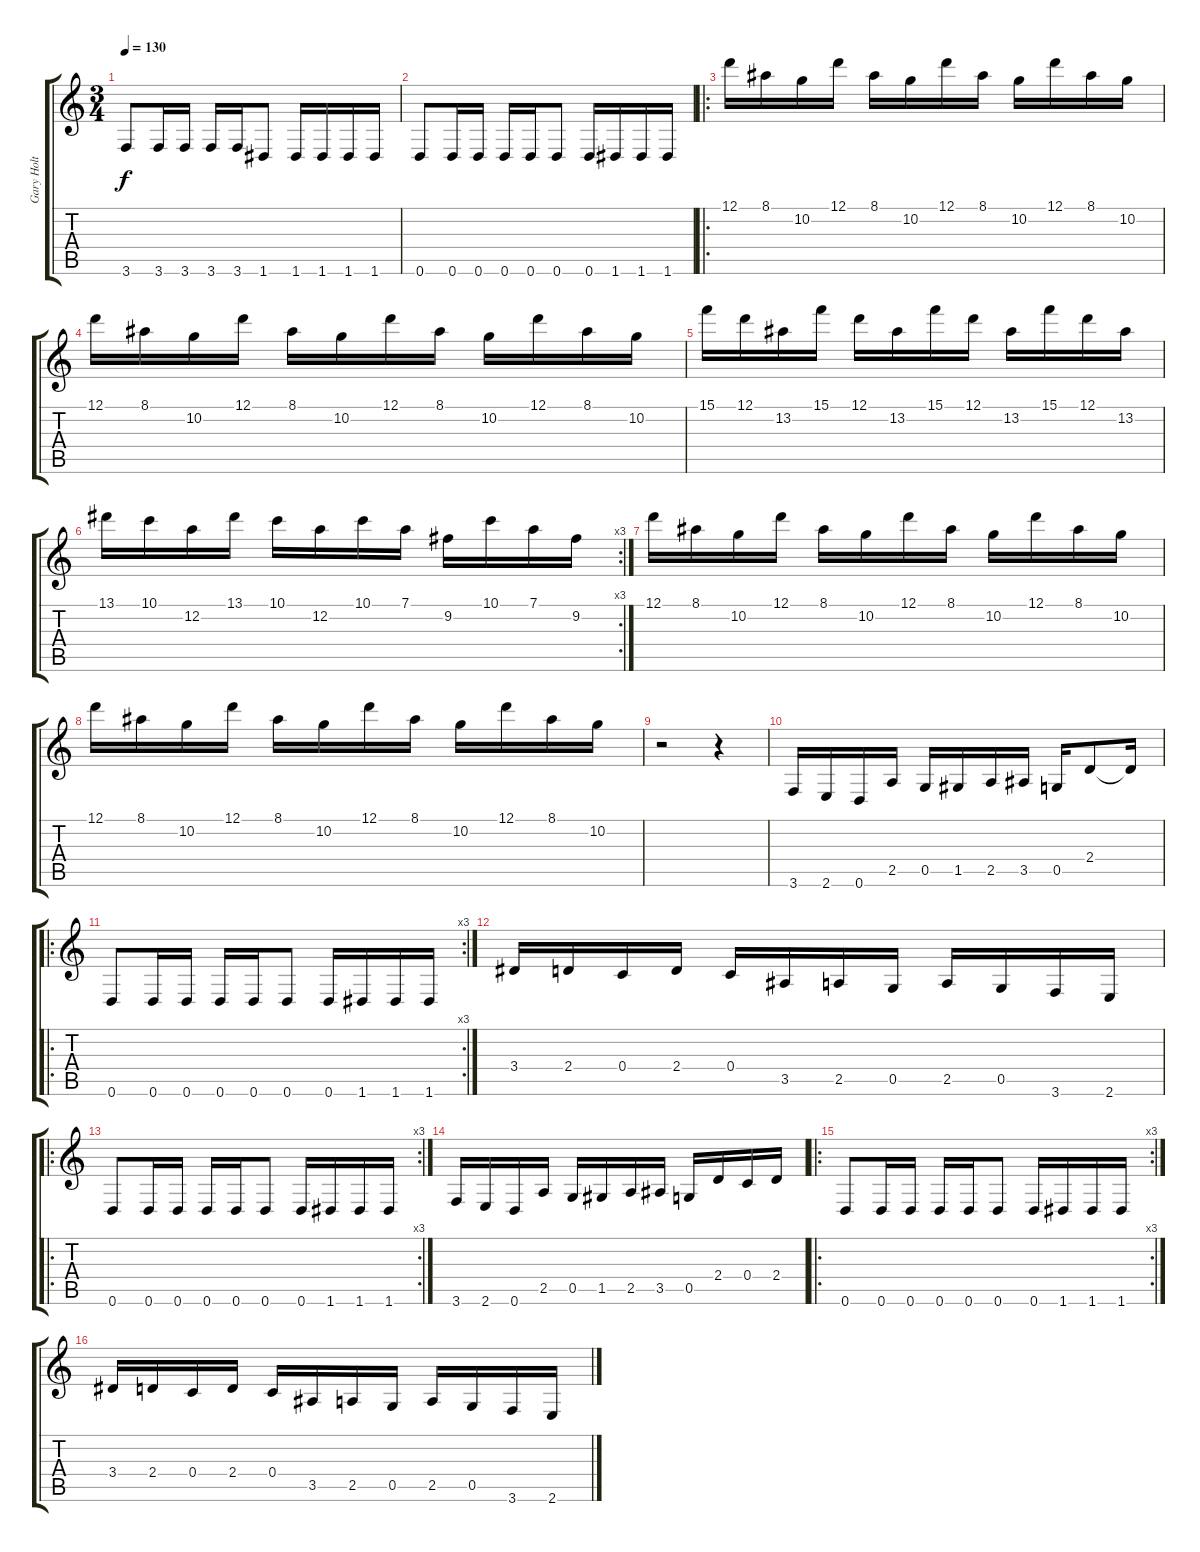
\track ("Gary Holt" "Gary Holt") {instrument distortionguitar}
\staff {score tabs}
\tuning (D4 A3 F3 C3 G2 D2) {hide}
\ts (3 4)
\tempo 130
\clef g2
\ks c
3.6.8{dy f} 3.6.16 3.6.16 3.6.16 3.6.16 1.6.8 1.6.16 1.6.16 1.6.16 1.6.16 |
0.6.8 0.6.16 0.6.16 0.6.16 0.6.16 0.6.8 0.6.16 1.6.16 1.6.16 1.6.16 |
\ro
12.1.16 8.1.16 10.2.16 12.1.16 8.1.16 10.2.16 12.1.16 8.1.16 10.2.16 12.1.16 8.1.16 10.2.16 |
12.1.16 8.1.16 10.2.16 12.1.16 8.1.16 10.2.16 12.1.16 8.1.16 10.2.16 12.1.16 8.1.16 10.2.16 |
15.1.16 12.1.16 13.2.16 15.1.16 12.1.16 13.2.16 15.1.16 12.1.16 13.2.16 15.1.16 12.1.16 13.2.16 |
\rc 3
13.1.16 10.1.16 12.2.16 13.1.16 10.1.16 12.2.16 10.1.16 7.1.16 9.2.16 10.1.16 7.1.16 9.2.16 |
12.1.16 8.1.16 10.2.16 12.1.16 8.1.16 10.2.16 12.1.16 8.1.16 10.2.16 12.1.16 8.1.16 10.2.16 |
12.1.16 8.1.16 10.2.16 12.1.16 8.1.16 10.2.16 12.1.16 8.1.16 10.2.16 12.1.16 8.1.16 10.2.16 |
r.2 r.4 |
3.6.16 2.6.16 0.6.16 2.5.16 0.5.16 1.5.16 2.5.16 3.5.16 0.5.16 2.4.8 2.4{t}.16 |
\ro
\rc 3
0.6.8 0.6.16 0.6.16 0.6.16 0.6.16 0.6.8 0.6.16 1.6.16 1.6.16 1.6.16 |
3.4.16 2.4.16 0.4.16 2.4.16 0.4.16 3.5.16 2.5.16 0.5.16 2.5.16 0.5.16 3.6.16 2.6.16 |
\ro
\rc 3
0.6.8 0.6.16 0.6.16 0.6.16 0.6.16 0.6.8 0.6.16 1.6.16 1.6.16 1.6.16 |
3.6.16 2.6.16 0.6.16 2.5.16 0.5.16 1.5.16 2.5.16 3.5.16 0.5.16 2.4.16 0.4.16 2.4.16 |
\ro
\rc 3
0.6.8 0.6.16 0.6.16 0.6.16 0.6.16 0.6.8 0.6.16 1.6.16 1.6.16 1.6.16 |
3.4.16 2.4.16 0.4.16 2.4.16 0.4.16 3.5.16 2.5.16 0.5.16 2.5.16 0.5.16 3.6.16 2.6.16
